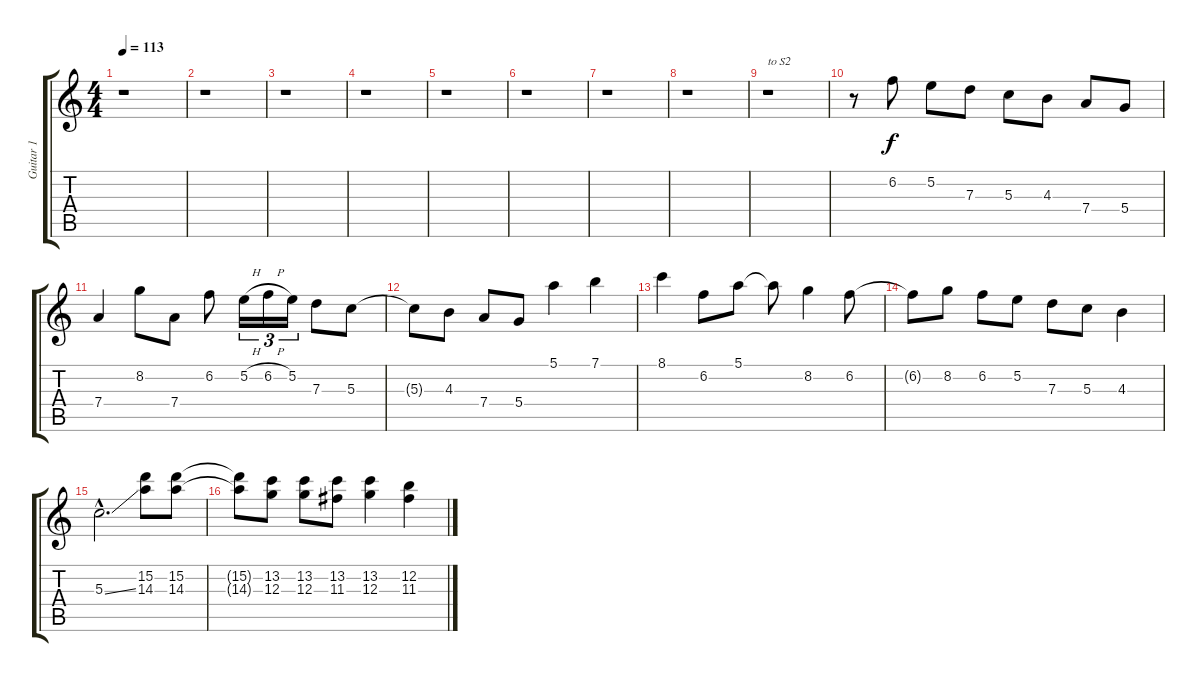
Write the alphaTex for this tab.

\track ("Guitar 1" "Guitar 1") {instrument distortionguitar}
\staff {score tabs}
\tuning (E4 B3 G3 D3 A2 E2) {hide}
\ts (4 4)
\tempo 113
\clef g2
\ks c
r.1{dy f} |
r.1 |
r.1 |
r.1 |
r.1 |
r.1 |
r.1 |
r.1 |
r.1{txt "to S2"} |
r.8 6.2.8 5.2.8 7.3.8 5.3.8 4.3.8 7.4.8 5.4.8 |
7.4.4 8.2.8 7.4.8 6.2.8 5.2{h}.16{tu (3 2)} 6.2{h}.16{tu (3 2)} 5.2.16{tu (3 2)} 7.3.8 5.3.8 |
5.3{t}.8 4.3.8 7.4.8 5.4.8 5.1.4 7.1.4 |
8.1.4 6.2.8 5.1.8 5.1{t}.8 8.2.4 6.2.8 |
6.2{t}.8 8.2.8 6.2.8 5.2.8 7.3.8 5.3.8 4.3.4 |
5.3{ss hac}.2{d} (15.2 14.3).8 (15.2 14.3).8 |
(15.2{t} 14.3{t}).8 (13.2 12.3).8 (13.2 12.3).8 (13.2 11.3).8 (13.2 12.3).4 (12.2{ss} 11.3{ss}).4
